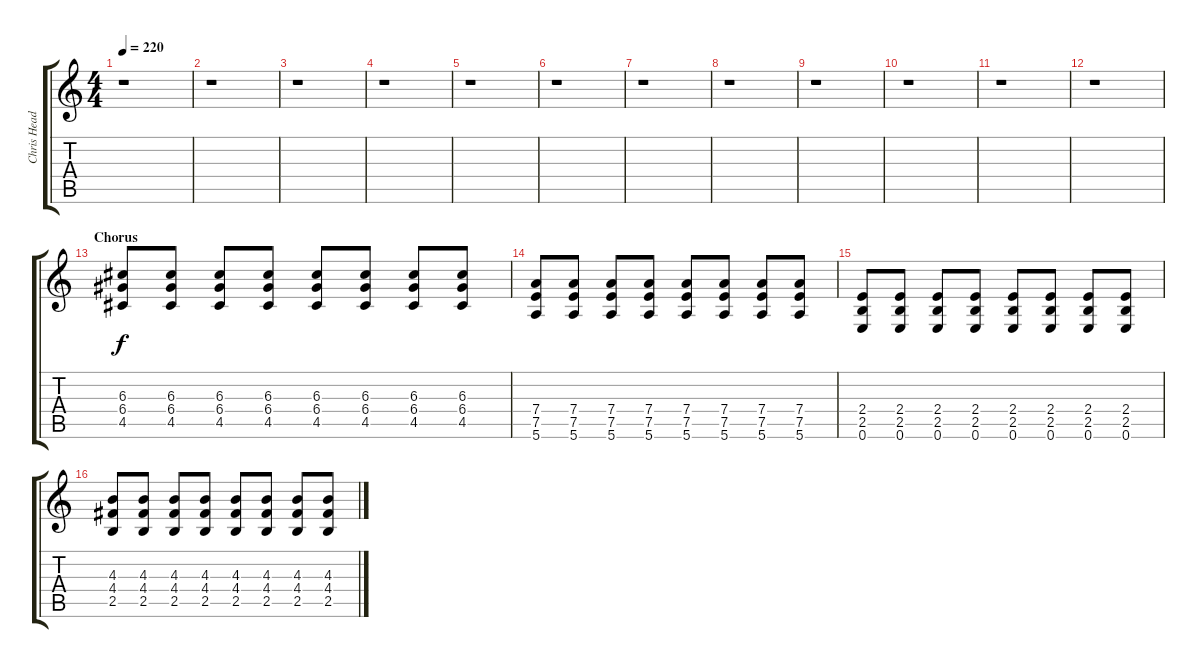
\track ("Chris Head " "Chris Head") {instrument distortionguitar}
\staff {score tabs}
\tuning (E4 B3 G3 D3 A2 E2) {hide}
\ts (4 4)
\tempo 220
\clef g2
\ks c
r.1{dy f} |
r.1 |
r.1 |
r.1 |
r.1 |
r.1 |
r.1 |
r.1 |
r.1 |
r.1 |
r.1 |
r.1 |
\section ("" "Chorus")
(6.3 6.4 4.5).8 (6.3 6.4 4.5).8 (6.3 6.4 4.5).8 (6.3 6.4 4.5).8 (6.3 6.4 4.5).8 (6.3 6.4 4.5).8 (6.3 6.4 4.5).8 (6.3 6.4 4.5).8 |
(7.4 7.5 5.6).8 (7.4 7.5 5.6).8 (7.4 7.5 5.6).8 (7.4 7.5 5.6).8 (7.4 7.5 5.6).8 (7.4 7.5 5.6).8 (7.4 7.5 5.6).8 (7.4 7.5 5.6).8 |
(2.4 2.5 0.6).8 (2.4 2.5 0.6).8 (2.4 2.5 0.6).8 (2.4 2.5 0.6).8 (2.4 2.5 0.6).8 (2.4 2.5 0.6).8 (2.4 2.5 0.6).8 (2.4 2.5 0.6).8 |
(4.3 4.4 2.5).8 (4.3 4.4 2.5).8 (4.3 4.4 2.5).8 (4.3 4.4 2.5).8 (4.3 4.4 2.5).8 (4.3 4.4 2.5).8 (4.3 4.4 2.5).8 (4.3 4.4 2.5).8
